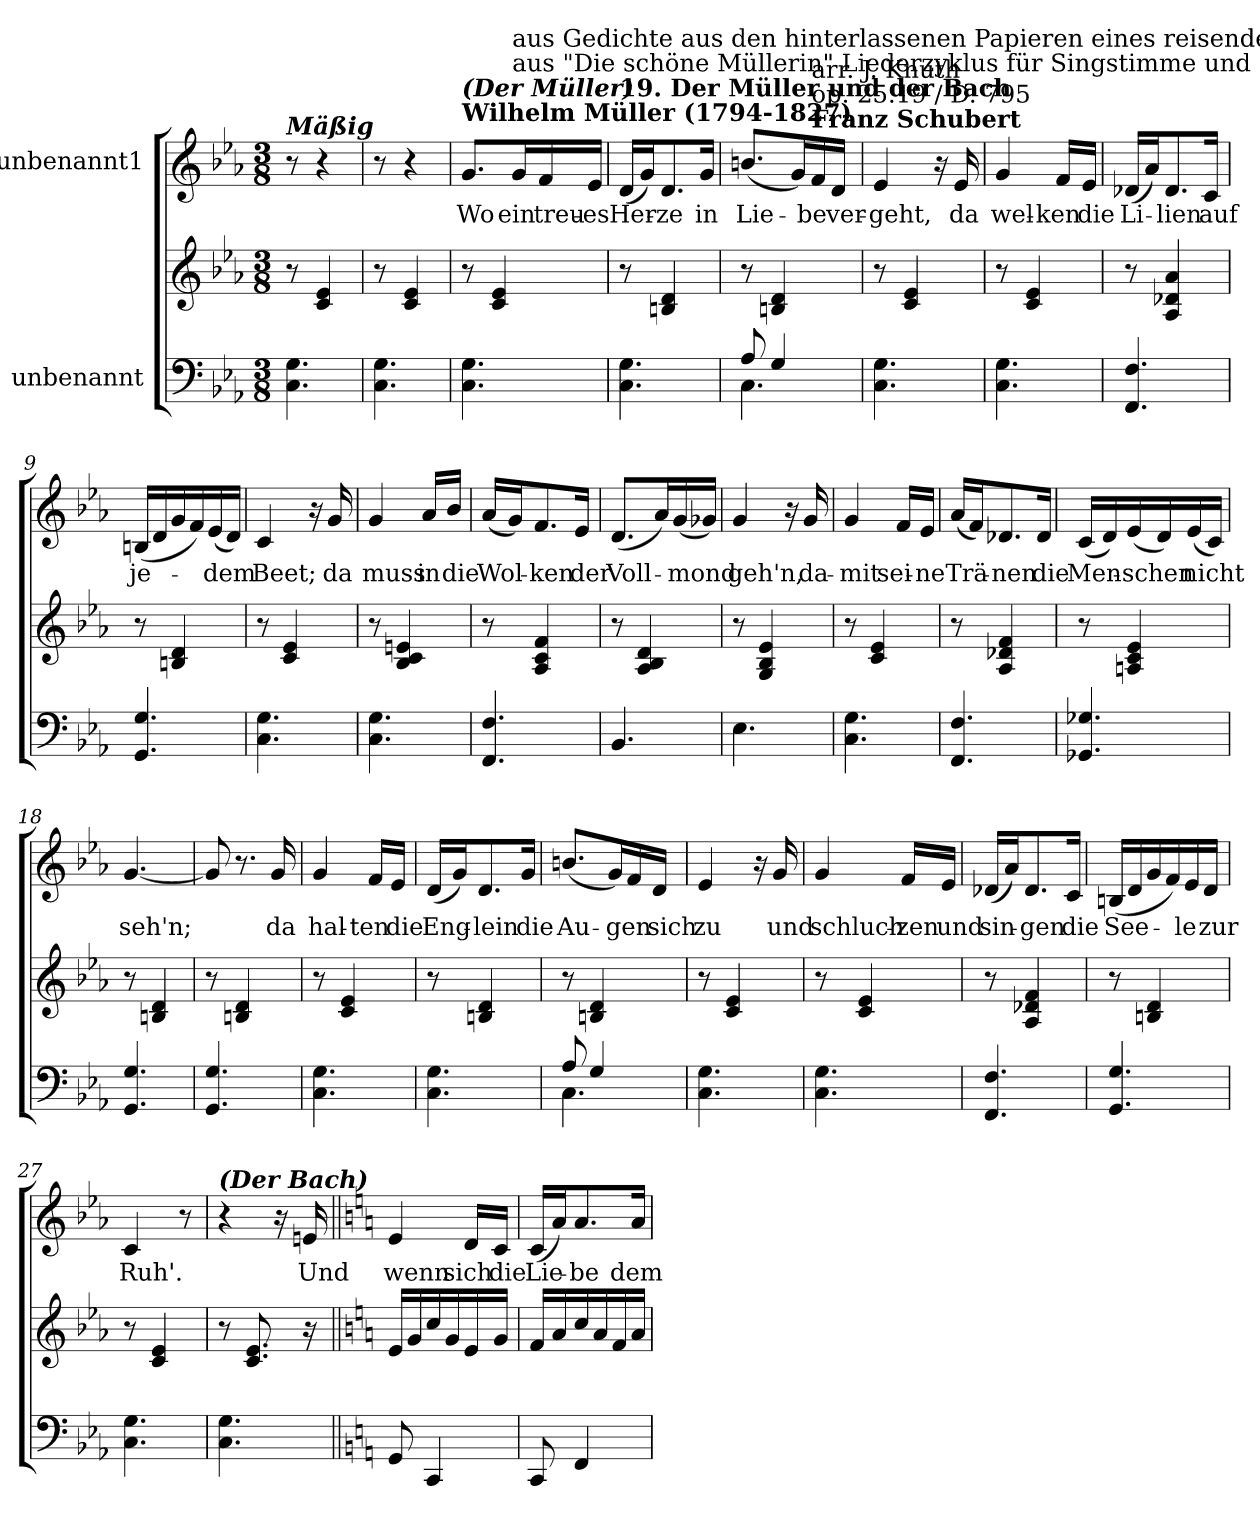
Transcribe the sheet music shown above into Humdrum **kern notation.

**kern	**kern	**kern	**text
*part2	*part2	*part1	*part1
*staff3	*staff2	*staff1	*staff1
*I"unbenannt	*	*I"unbenannt1	*
*clefF4	*clefG2	*clefG2	*
*k[b-e-a-]	*k[b-e-a-]	*k[b-e-a-]	*
*M3/8	*M3/8	*M3/8	*
=1	=1	=1	=1
!	!	!LO:TX:a:Bi:t=Mäßig	!
4.C\ 4.G\	8r	8r	.
.	4c/ 4e-/	4r	.
=2	=2	=2	=2
4.C\ 4.G\	8r	8r	.
.	4c/ 4e-/	4r	.
=3	=3	=3	=3
!	!	!LO:TX:a:B:t=Wilhelm Müller (1794-1827)	!
!	!	!LO:TX:a:Bi:t=(Der Müller)	!
!	!	!	!LO:LY:b
4.C\ 4.G\	8r	8.g/L	Wo
.	4c/ 4e-/	.	.
!	!	!LO:TX:a:t=aus "Die schöne Müllerin" Liederzyklus für Singstimme und Klavier	!
!	!	!LO:TX:a:t=aus Gedichte aus den hinterlassenen Papieren eines reisenden Waldhornisten 1	!
!	!	!	!LO:LY:b
.	.	16g/L	ein
!	!	!	!LO:LY:b
.	.	16f/	treu-
!	!	!	!LO:LY:b
.	.	16e-/JJ	es
=4	=4	=4	=4
!	!	!LO:TX:a:B:t=19. Der Müller und der Bach	!
!	!	!	!LO:LY:b
4.C\ 4.G\	8r	(16d/LL	Her-
.	.	16g/J)	.
!	!	!	!LO:LY:b
.	4Bn/ 4d/	8.d/	ze
!	!	!	!LO:LY:b
.	.	16g/Jk	in
=5	=5	=5	=5
*^	*	*	*
!	!	!	!	!LO:LY:b
8A-/	4.C\	8r	(8.bn/L	Lie-
4G/	.	4Bn/ 4d/	.	.
.	.	.	16g/L)	.
!	!	!	!LO:TX:a:B:t=Franz Schubert	!
!	!	!	!LO:TX:a:t=op. 25.19 / D. 795	!
!	!	!	!LO:TX:a:t=arr. J. Knuth	!
!	!	!	!	!LO:LY:b
.	.	.	16f/	be
!	!	!	!	!LO:LY:b
.	.	.	16d/JJ	ver-
*v	*v	*	*	*
!!LO:LB:g=z
=6	=6	=6	=6
!	!	!	!LO:LY:b
4.C\ 4.G\	8r	4e-/	geht,
.	4c/ 4e-/	.	.
.	.	16r	.
!	!	!	!LO:LY:b
.	.	16e-/	da
=7	=7	=7	=7
!	!	!	!LO:LY:b
4.C\ 4.G\	8r	4g/	wel-
.	4c/ 4e-/	.	.
!	!	!	!LO:LY:b
.	.	16f/LL	ken
!	!	!	!LO:LY:b
.	.	16e-/JJ	die
=8	=8	=8	=8
!	!	!	!LO:LY:b
4.FF/ 4.F/	8r	(16d-X/LL	Li-
.	.	16a-/J)	.
!	!	!	!LO:LY:b
.	4A-/ 4d-X/ 4a-/	8.d-/	lien
!	!	!	!LO:LY:b
.	.	16c/Jk	auf
=9	=9	=9	=9
!	!	!	!LO:LY:b
4.GG/ 4.G/	8r	(16Bn/LL	je-
.	.	16d/	.
.	4Bn/ 4d/	16g/	.
.	.	16f/)	.
!	!	!	!LO:LY:b
.	.	(16e-/	dem
.	.	16d/JJ)	.
=10	=10	=10	=10
!	!	!	!LO:LY:b
4.C\ 4.G\	8r	4c/	Beet;
.	4c/ 4e-/	.	.
.	.	16r	.
!	!	!	!LO:LY:b
.	.	16g/	da
=11	=11	=11	=11
!	!	!	!LO:LY:b
4.C\ 4.G\	8r	4g/	muss
.	4B-/ 4c/ 4en/	.	.
!	!	!	!LO:LY:b
.	.	16a-/LL	in
!	!	!	!LO:LY:b
.	.	16b-/JJ	die
!!LO:LB:g=z
=12	=12	=12	=12
!	!	!	!LO:LY:b
4.FF/ 4.F/	8r	(16a-/LL	Wol-
.	.	16g/J)	.
!	!	!	!LO:LY:b
.	4A-/ 4c/ 4f/	8.f/	ken
!	!	!	!LO:LY:b
.	.	16e-/Jk	der
=13	=13	=13	=13
!	!	!	!LO:LY:b
4.BB-/	8r	(8.d/L	Voll-
.	4A-/ 4B-/ 4d/	.	.
.	.	16a-/L)	.
!	!	!	!LO:LY:b
.	.	(16g/	mond
.	.	16g-X/JJ)	.
=14	=14	=14	=14
!	!	!	!LO:LY:b
4.E-\	8r	4g/	geh'n,
.	4G/ 4B-/ 4e-/	.	.
.	.	16r	.
!	!	!	!LO:LY:b
.	.	16g/	da-
=15	=15	=15	=15
!	!	!	!LO:LY:b
4.C\ 4.G\	8r	4g/	mit
.	4c/ 4e-/	.	.
!	!	!	!LO:LY:b
.	.	16f/LL	sei-
!	!	!	!LO:LY:b
.	.	16e-/JJ	ne
=16	=16	=16	=16
!	!	!	!LO:LY:b
4.FF/ 4.F/	8r	(16a-/LL	Trä-
.	.	16f/J)	.
!	!	!	!LO:LY:b
.	4A-/ 4d-X/ 4f/	8.d-X/	nen
!	!	!	!LO:LY:b
.	.	16d-/Jk	die
=17	=17	=17	=17
!	!	!	!LO:LY:b
4.GG-X/ 4.G-X/	8r	(16c/LL	Men-
.	.	16d/)	.
!	!	!	!LO:LY:b
.	4An/ 4c/ 4e-/	(16e-/	schen
.	.	16d/)	.
!	!	!	!LO:LY:b
.	.	(16e-/	nicht
.	.	16c/JJ)	.
!!LO:LB:g=z
=18	=18	=18	=18
!	!	!	!LO:LY:b
4.GG/ 4.G/	8r	[4.g/	seh'n;
.	4Bn/ 4d/	.	.
=19	=19	=19	=19
4.GG/ 4.G/	8r	8g/]	.
.	4Bn/ 4d/	8.r	.
!	!	!	!LO:LY:b
.	.	16g/	da
=20	=20	=20	=20
!	!	!	!LO:LY:b
4.C\ 4.G\	8r	4g/	hal-
.	4c/ 4e-/	.	.
!	!	!	!LO:LY:b
.	.	16f/LL	ten
!	!	!	!LO:LY:b
.	.	16e-/JJ	die
=21	=21	=21	=21
!	!	!	!LO:LY:b
4.C\ 4.G\	8r	(16d/LL	Eng-
.	.	16g/J)	.
!	!	!	!LO:LY:b
.	4Bn/ 4d/	8.d/	lein
!	!	!	!LO:LY:b
.	.	16g/Jk	die
=22	=22	=22	=22
*^	*	*	*
!	!	!	!	!LO:LY:b
8A-/	4.C\	8r	(8.bn/L	Au-
4G/	.	4Bn/ 4d/	.	.
.	.	.	16g/L)	.
!	!	!	!	!LO:LY:b
.	.	.	16f/	gen
!	!	!	!	!LO:LY:b
.	.	.	16d/JJ	sich
*v	*v	*	*	*
=23	=23	=23	=23
!	!	!	!LO:LY:b
4.C\ 4.G\	8r	4e-/	zu
.	4c/ 4e-/	.	.
.	.	16r	.
!	!	!	!LO:LY:b
.	.	16g/	und
!!LO:PB:g=z
=24	=24	=24	=24
!	!	!	!LO:LY:b
4.C\ 4.G\	8r	4g/	schluch-
.	4c/ 4e-/	.	.
!	!	!	!LO:LY:b
.	.	16f/LL	zen
!	!	!	!LO:LY:b
.	.	16e-/JJ	und
=25	=25	=25	=25
!	!	!	!LO:LY:b
4.FF/ 4.F/	8r	(16d-X/LL	sin-
.	.	16a-/J)	.
!	!	!	!LO:LY:b
.	4A-/ 4d-X/ 4f/	8.d-/	gen
!	!	!	!LO:LY:b
.	.	16c/Jk	die
=26	=26	=26	=26
!	!	!	!LO:LY:b
4.GG/ 4.G/	8r	(16Bn/LL	See-
.	.	16d/	.
.	4Bn/ 4d/	16g/	.
.	.	16f/)	.
!	!	!	!LO:LY:b
.	.	16e-/	le
!	!	!	!LO:LY:b
.	.	16d/JJ	zur
=27	=27	=27	=27
!	!	!	!LO:LY:b
4.C\ 4.G\	8r	4c/	Ruh'.
.	4c/ 4e-/	.	.
.	.	8r	.
=28	=28	=28	=28
!	!	!LO:TX:a:Bi:t=(Der Bach)	!
4.C\ 4.G\	8r	4r	.
.	8.c/ 8.e-/	.	.
.	.	16r	.
!	!	!	!LO:LY:b
.	16r	16en/	Und
!!LO:LB:g=z
=29||	=29||	=29||	=29||
*k[]	*k[]	*k[]	*
!	!	!	!LO:LY:b
8GG/	16e/LL	4e/	wenn
.	16g/	.	.
4CC/	16cc/	.	.
.	16g/	.	.
!	!	!	!LO:LY:b
.	16e/	16d/LL	sich
!	!	!	!LO:LY:b
.	16g/JJ	16c/JJ	die
=30	=30	=30	=30
!	!	!	!LO:LY:b
8CC/	16f/LL	(16c/LL	Lie-
.	16a/	16a/J)	.
!	!	!	!LO:LY:b
4FF/	16cc/	8.a/	be
.	16a/	.	.
.	16f/	.	.
!	!	!	!LO:LY:b
.	16a/JJ	16a/Jk	dem
=	=	=	=
*-	*-	*-	*-
